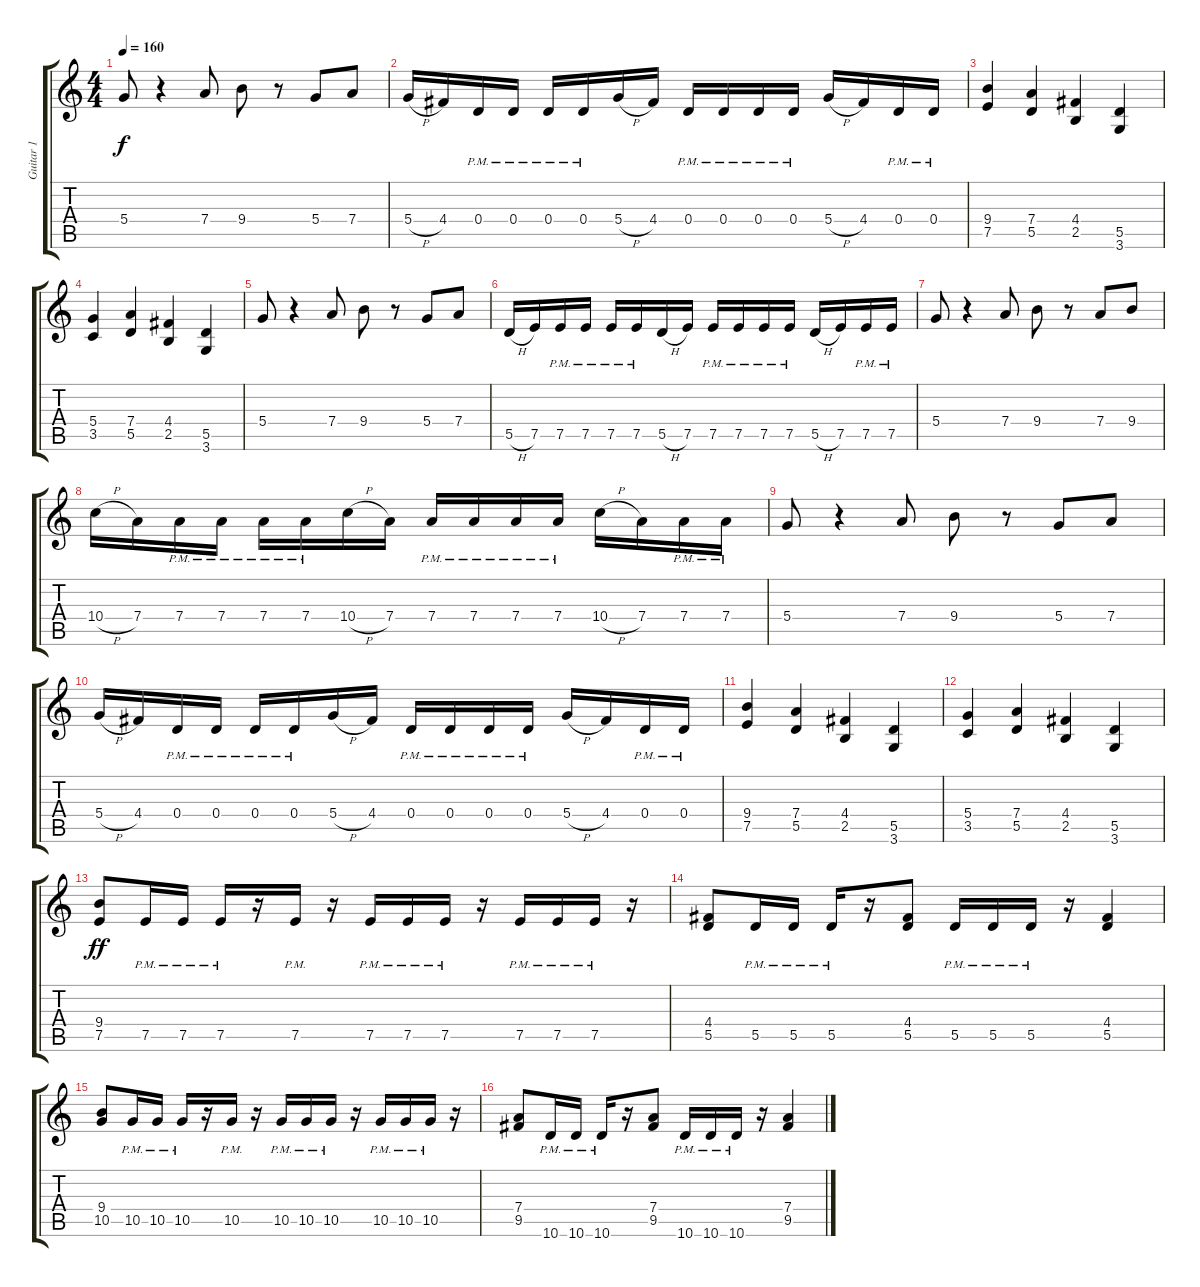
\track ("Guitar 1" "Guitar 1") {instrument distortionguitar}
\staff {score tabs}
\tuning (E4 B3 G3 D3 A2 E2) {hide}
\ts (4 4)
\tempo 160
\clef g2
\ks c
5.4.8{dy f} r.4 7.4.8 9.4.8 r.8 5.4.8 7.4.8 |
5.4{h}.16 4.4.16 0.4{pm}.16 0.4{pm}.16 0.4{pm}.16 0.4{pm}.16 5.4{h}.16 4.4.16 0.4{pm}.16 0.4{pm}.16 0.4{pm}.16 0.4{pm}.16 5.4{h}.16 4.4.16 0.4{pm}.16 0.4{pm}.16 |
(9.4 7.5).4 (7.4 5.5).4 (4.4 2.5).4 (5.5 3.6).4 |
(5.4 3.5).4 (7.4 5.5).4 (4.4 2.5).4 (5.5 3.6).4 |
5.4.8 r.4 7.4.8 9.4.8 r.8 5.4.8 7.4.8 |
5.5{h}.16 7.5.16 7.5{pm}.16 7.5{pm}.16 7.5{pm}.16 7.5{pm}.16 5.5{h}.16 7.5.16 7.5{pm}.16 7.5{pm}.16 7.5{pm}.16 7.5{pm}.16 5.5{h}.16 7.5.16 7.5{pm}.16 7.5{pm}.16 |
5.4.8 r.4 7.4.8 9.4.8 r.8 7.4.8 9.4.8 |
10.4{h}.16 7.4.16 7.4{pm}.16 7.4{pm}.16 7.4{pm}.16 7.4{pm}.16 10.4{h}.16 7.4.16 7.4{pm}.16 7.4{pm}.16 7.4{pm}.16 7.4{pm}.16 10.4{h}.16 7.4.16 7.4{pm}.16 7.4{pm}.16 |
5.4.8 r.4 7.4.8 9.4.8 r.8 5.4.8 7.4.8 |
5.4{h}.16 4.4.16 0.4{pm}.16 0.4{pm}.16 0.4{pm}.16 0.4{pm}.16 5.4{h}.16 4.4.16 0.4{pm}.16 0.4{pm}.16 0.4{pm}.16 0.4{pm}.16 5.4{h}.16 4.4.16 0.4{pm}.16 0.4{pm}.16 |
(9.4 7.5).4 (7.4 5.5).4 (4.4 2.5).4 (5.5 3.6).4 |
(5.4 3.5).4 (7.4 5.5).4 (4.4 2.5).4 (5.5 3.6).4 |
(9.4 7.5).8{dy ff} 7.5{pm}.16 7.5{pm}.16 7.5{pm}.16 r.16 7.5{pm}.16 r.16 7.5{pm}.16 7.5{pm}.16 7.5{pm}.16 r.16 7.5{pm}.16 7.5{pm}.16 7.5{pm}.16 r.16 |
(4.4 5.5).8 5.5{pm}.16 5.5{pm}.16 5.5{pm}.16 r.16 (4.4 5.5).8 5.5{pm}.16 5.5{pm}.16 5.5{pm}.16 r.16 (4.4 5.5).4 |
(9.4 10.5).8 10.5{pm}.16 10.5{pm}.16 10.5{pm}.16 r.16 10.5{pm}.16 r.16 10.5{pm}.16 10.5{pm}.16 10.5{pm}.16 r.16 10.5{pm}.16 10.5{pm}.16 10.5{pm}.16 r.16 |
(7.4 9.5).8 10.6{pm}.16 10.6{pm}.16 10.6{pm}.16 r.16 (7.4 9.5).8 10.6{pm}.16 10.6{pm}.16 10.6{pm}.16 r.16 (7.4 9.5).4
